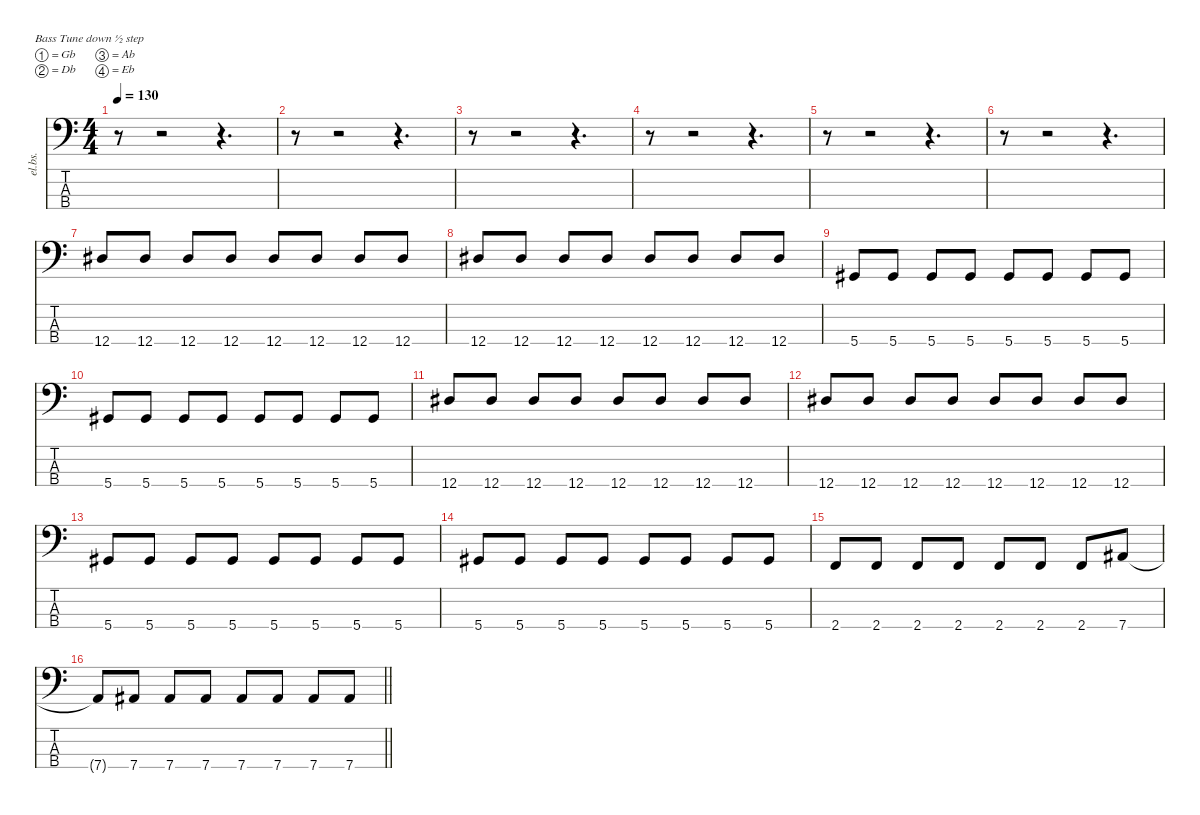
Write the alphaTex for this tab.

\defaultSystemsLayout 4
\hideDynamics
\bracketExtendMode nobrackets
\otherSystemsTrackNameOrientation horizontal
\track ("D'Arcy" "el.bs.") {instrument electricbasspick}
\staff {score tabs}
\tuning (Gb2 Db2 Ab1 Eb1)
\ts (4 4)
\tempo 130
\clef f4
\ks c
r.8{dy f beam Down} r.2{beam Down} r.4{d beam Down} |
r.8{beam Down} r.2{beam Down} r.4{d beam Down} |
r.8{beam Down} r.2{beam Down} r.4{d beam Down} |
r.8{beam Down} r.2{beam Down} r.4{d beam Down} |
r.8{beam Down} r.2{beam Down} r.4{d beam Down} |
r.8{beam Down} r.2{beam Down} r.4{d beam Down} |
12.4{acc #}.8{beam Up} 12.4{acc #}.8{beam Up} 12.4{acc #}.8{beam Up} 12.4{acc #}.8{beam Up} 12.4{acc #}.8{beam Up} 12.4{acc #}.8{beam Up} 12.4{acc #}.8{beam Up} 12.4{acc #}.8{beam Up} |
12.4{acc #}.8{beam Up} 12.4{acc #}.8{beam Up} 12.4{acc #}.8{beam Up} 12.4{acc #}.8{beam Up} 12.4{acc #}.8{beam Up} 12.4{acc #}.8{beam Up} 12.4{acc #}.8{beam Up} 12.4{acc #}.8{beam Up} |
5.4{acc #}.8{beam Up} 5.4{acc #}.8{beam Up} 5.4{acc #}.8{beam Up} 5.4{acc #}.8{beam Up} 5.4{acc #}.8{beam Up} 5.4{acc #}.8{beam Up} 5.4{acc #}.8{beam Up} 5.4{acc #}.8{beam Up} |
5.4{acc #}.8{beam Up} 5.4{acc #}.8{beam Up} 5.4{acc #}.8{beam Up} 5.4{acc #}.8{beam Up} 5.4{acc #}.8{beam Up} 5.4{acc #}.8{beam Up} 5.4{acc #}.8{beam Up} 5.4{acc #}.8{beam Up} |
12.4{acc #}.8{beam Up} 12.4{acc #}.8{beam Up} 12.4{acc #}.8{beam Up} 12.4{acc #}.8{beam Up} 12.4{acc #}.8{beam Up} 12.4{acc #}.8{beam Up} 12.4{acc #}.8{beam Up} 12.4{acc #}.8{beam Up} |
12.4{acc #}.8{beam Up} 12.4{acc #}.8{beam Up} 12.4{acc #}.8{beam Up} 12.4{acc #}.8{beam Up} 12.4{acc #}.8{beam Up} 12.4{acc #}.8{beam Up} 12.4{acc #}.8{beam Up} 12.4{acc #}.8{beam Up} |
5.4{acc #}.8{beam Up} 5.4{acc #}.8{beam Up} 5.4{acc #}.8{beam Up} 5.4{acc #}.8{beam Up} 5.4{acc #}.8{beam Up} 5.4{acc #}.8{beam Up} 5.4{acc #}.8{beam Up} 5.4{acc #}.8{beam Up} |
5.4{acc #}.8{beam Up} 5.4{acc #}.8{beam Up} 5.4{acc #}.8{beam Up} 5.4{acc #}.8{beam Up} 5.4{acc #}.8{beam Up} 5.4{acc #}.8{beam Up} 5.4{acc #}.8{beam Up} 5.4{acc #}.8{beam Up} |
2.4.8{beam Up} 2.4.8{beam Up} 2.4.8{beam Up} 2.4.8{beam Up} 2.4.8{beam Up} 2.4.8{beam Up} 2.4.8{beam Up} 7.4{acc #}.8{beam Up} |
\barLineRight lightlight
7.4{t acc #}.8{beam Up} 7.4{acc #}.8{beam Up} 7.4{acc #}.8{beam Up} 7.4{acc #}.8{beam Up} 7.4{acc #}.8{beam Up} 7.4{acc #}.8{beam Up} 7.4{acc #}.8{beam Up} 7.4{acc #}.8{beam Up}
